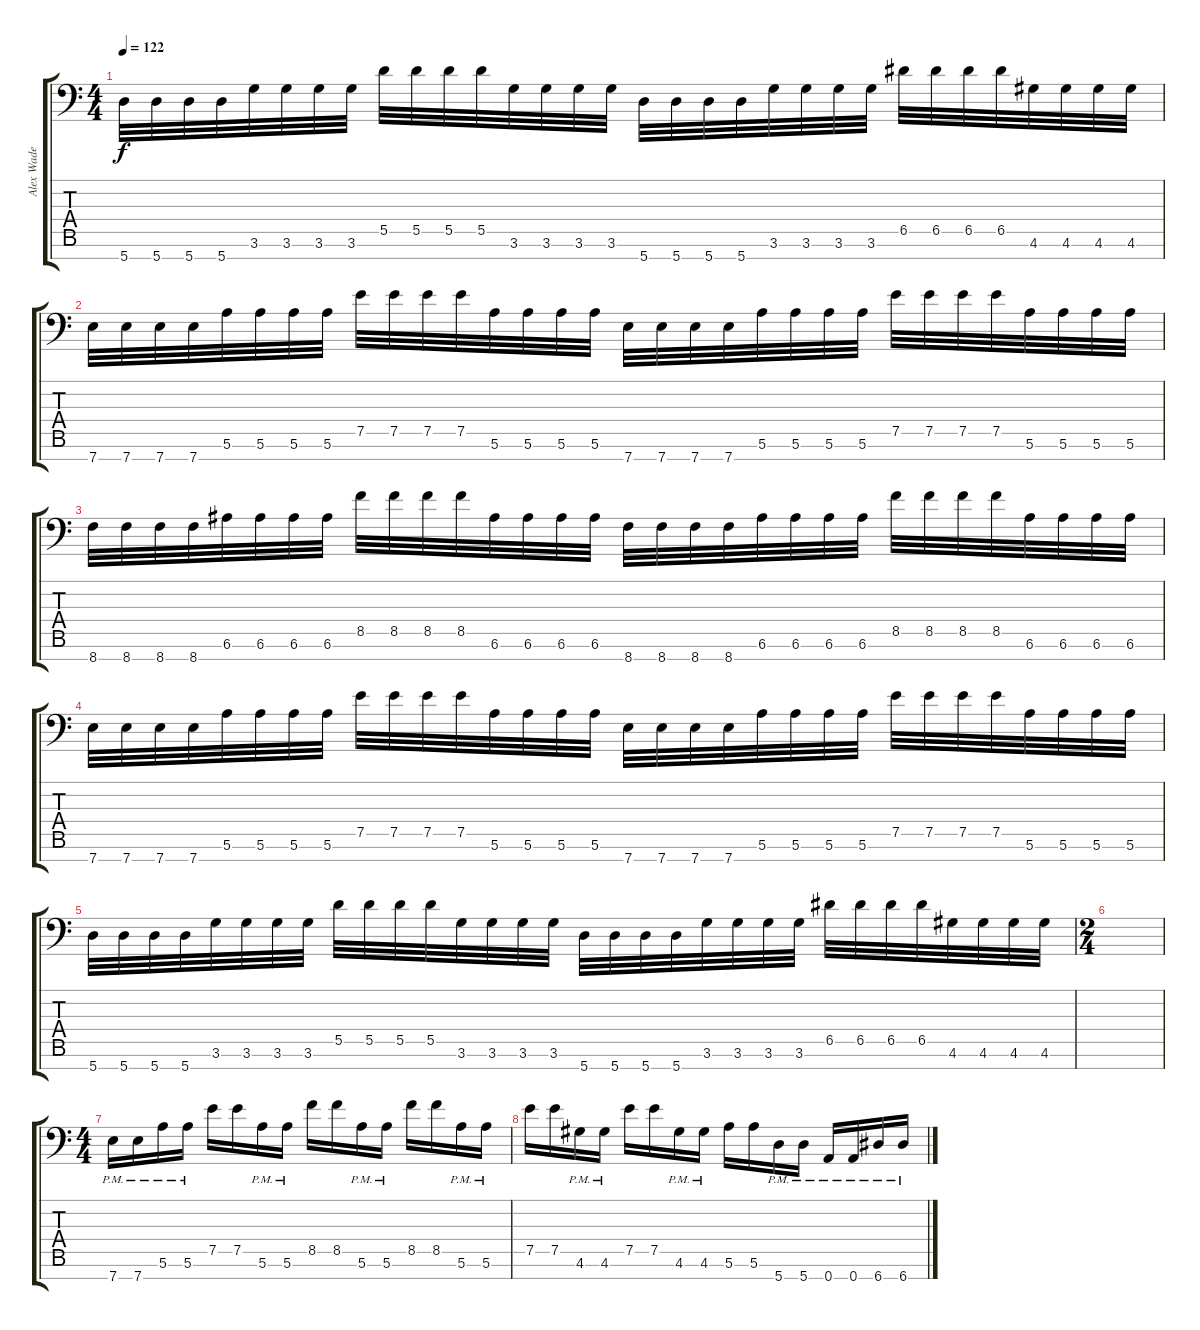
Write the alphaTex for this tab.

\track ("Alex Wade" "Alex Wade") {instrument distortionguitar}
\staff {score tabs}
\tuning (E4 B3 G3 D3 A2 E2 A1) {hide}
\ts (4 4)
\tempo 122
\clef f4
\ks c
5.7.32{dy f} 5.7.32 5.7.32 5.7.32 3.6.32 3.6.32 3.6.32 3.6.32 5.5.32 5.5.32 5.5.32 5.5.32 3.6.32 3.6.32 3.6.32 3.6.32 5.7.32 5.7.32 5.7.32 5.7.32 3.6.32 3.6.32 3.6.32 3.6.32 6.5.32 6.5.32 6.5.32 6.5.32 4.6.32 4.6.32 4.6.32 4.6.32 |
7.7.32 7.7.32 7.7.32 7.7.32 5.6.32 5.6.32 5.6.32 5.6.32 7.5.32 7.5.32 7.5.32 7.5.32 5.6.32 5.6.32 5.6.32 5.6.32 7.7.32 7.7.32 7.7.32 7.7.32 5.6.32 5.6.32 5.6.32 5.6.32 7.5.32 7.5.32 7.5.32 7.5.32 5.6.32 5.6.32 5.6.32 5.6.32 |
8.7.32 8.7.32 8.7.32 8.7.32 6.6.32 6.6.32 6.6.32 6.6.32 8.5.32 8.5.32 8.5.32 8.5.32 6.6.32 6.6.32 6.6.32 6.6.32 8.7.32 8.7.32 8.7.32 8.7.32 6.6.32 6.6.32 6.6.32 6.6.32 8.5.32 8.5.32 8.5.32 8.5.32 6.6.32 6.6.32 6.6.32 6.6.32 |
7.7.32 7.7.32 7.7.32 7.7.32 5.6.32 5.6.32 5.6.32 5.6.32 7.5.32 7.5.32 7.5.32 7.5.32 5.6.32 5.6.32 5.6.32 5.6.32 7.7.32 7.7.32 7.7.32 7.7.32 5.6.32 5.6.32 5.6.32 5.6.32 7.5.32 7.5.32 7.5.32 7.5.32 5.6.32 5.6.32 5.6.32 5.6.32 |
5.7.32 5.7.32 5.7.32 5.7.32 3.6.32 3.6.32 3.6.32 3.6.32 5.5.32 5.5.32 5.5.32 5.5.32 3.6.32 3.6.32 3.6.32 3.6.32 5.7.32 5.7.32 5.7.32 5.7.32 3.6.32 3.6.32 3.6.32 3.6.32 6.5.32 6.5.32 6.5.32 6.5.32 4.6.32 4.6.32 4.6.32 4.6.32 |
\ts (2 4)
|
\ts (4 4)
7.7{pm}.16 7.7{pm}.16 5.6{pm}.16 5.6{pm}.16 7.5.16 7.5.16 5.6{pm}.16 5.6{pm}.16 8.5.16 8.5.16 5.6{pm}.16 5.6{pm}.16 8.5.16 8.5.16 5.6{pm}.16 5.6{pm}.16 |
7.5.16 7.5.16 4.6{pm}.16 4.6{pm}.16 7.5.16 7.5.16 4.6{pm}.16 4.6{pm}.16 5.6.16 5.6.16 5.7{pm}.16 5.7{pm}.16 0.7{pm}.16 0.7{pm}.16 6.7{pm}.16 6.7{pm}.16
